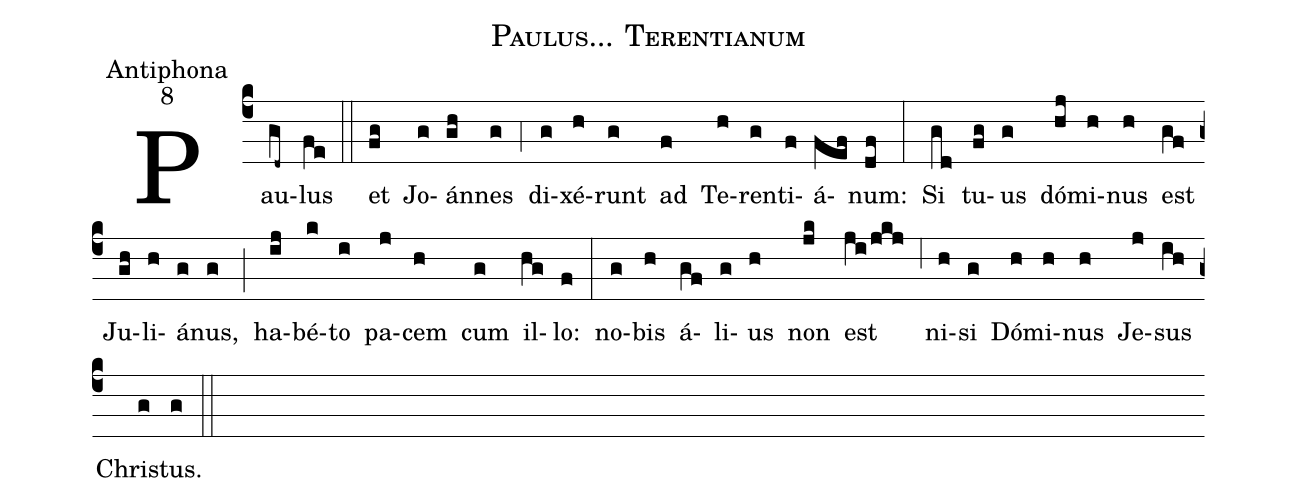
name:Paulus... Terentianum;
office-part:Antiphona;
mode:8;
%%
(c4) Pau(gd~)lus(fe) (::)
et(fg) Jo(g)án(gh)nes(g) (,4) di(g)xé(h)runt(g) ad(f) Te(h)ren(g)ti(f)á(fef)num:(df) (:)
Si(gd) tu(fg)us(g) dó(hj)mi(h)nus(h) est(gf) Ju(gh)li(h)á(g)nus,(g) (;) ha(ij)bé(k)to(i) pa(j)cem(h) cum(g) il(hg)lo:(f) (:)
no(g)bis(h) á(gf)li(g)us(h) non(jk) est(ji/jkj) (,6) ni(h)si(g) Dó(h)mi(h)nus(h) Je(j)sus(ih) Chri(g)stus.(g) (::)
